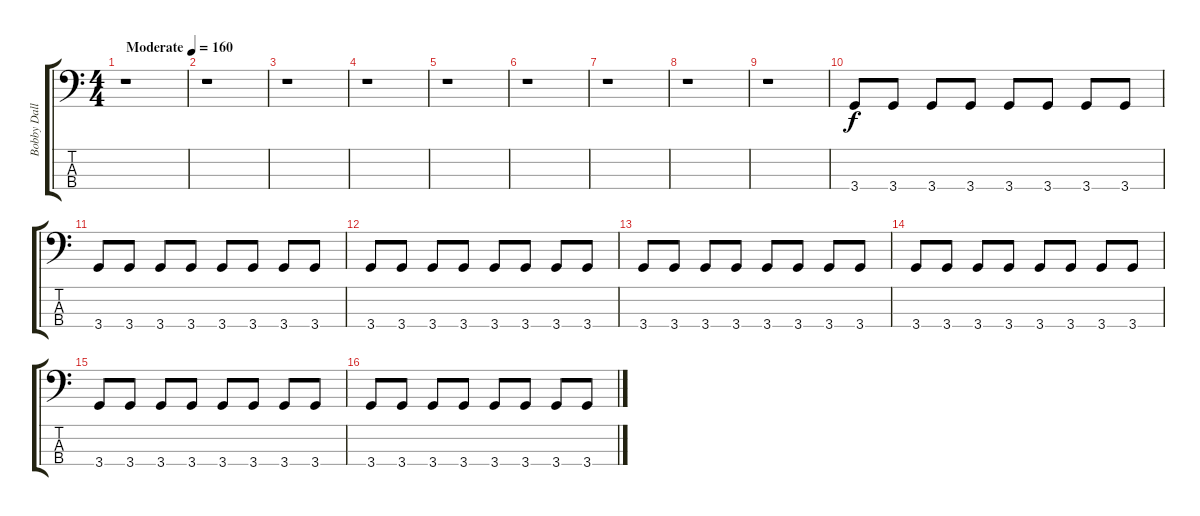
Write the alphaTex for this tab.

\track ("Bobby Dall" "Bobby Dall") {instrument electricbassfinger}
\staff {score tabs}
\tuning (G2 D2 A1 E1) {hide}
\ts (4 4)
\tempo (160 "Moderate")
\clef f4
\ks c
r.1{dy f instrument electricbassfinger} |
r.1 |
r.1 |
r.1 |
r.1 |
r.1 |
r.1 |
r.1 |
r.1 |
3.4.8 3.4.8 3.4.8 3.4.8 3.4.8 3.4.8 3.4.8 3.4.8 |
3.4.8 3.4.8 3.4.8 3.4.8 3.4.8 3.4.8 3.4.8 3.4.8 |
3.4.8 3.4.8 3.4.8 3.4.8 3.4.8 3.4.8 3.4.8 3.4.8 |
3.4.8 3.4.8 3.4.8 3.4.8 3.4.8 3.4.8 3.4.8 3.4.8 |
3.4.8 3.4.8 3.4.8 3.4.8 3.4.8 3.4.8 3.4.8 3.4.8 |
3.4.8 3.4.8 3.4.8 3.4.8 3.4.8 3.4.8 3.4.8 3.4.8 |
3.4.8 3.4.8 3.4.8 3.4.8 3.4.8 3.4.8 3.4.8 3.4.8
